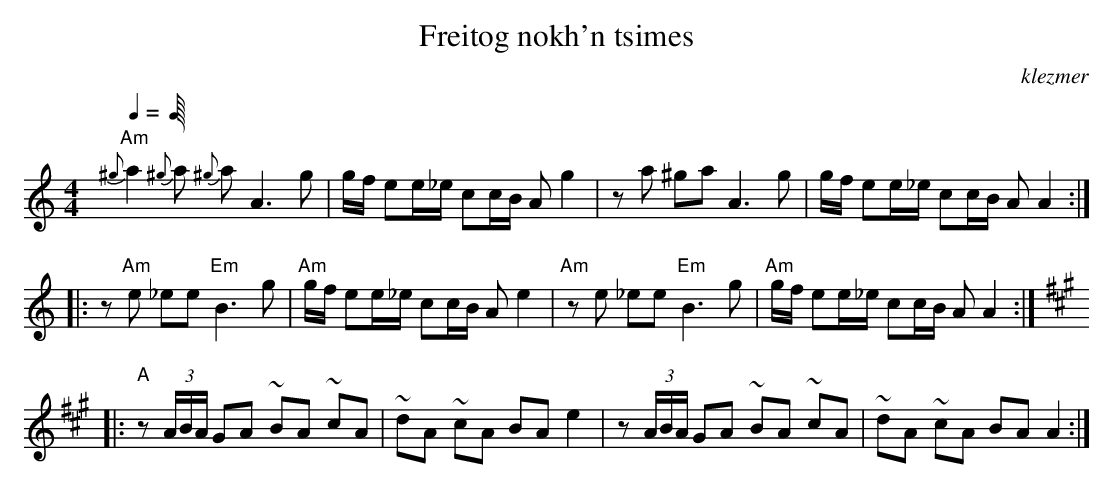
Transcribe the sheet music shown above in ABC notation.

X:1
T:Freitog nokh'n tsimes
O:klezmer
M:4/4
L:1/8
Q:1/4=
K:Am
V:1
{^g}"Am" a2 {^g}a {^g}a A3 g|g/f/ ee/_e/ cc/B/ Ag2 |za ^ga A3 g|g/f/ ee/_e/ cc/B/ AA2 :| |:
z"Am" e _ee "Em" B3 g|"Am" g/f/ ee/_e/ cc/B/ Ae2 |"Am" ze _ee "Em" B3 g|"Am" g/f/ ee/_e/ cc/B/ AA2 :| |:
K:A
"A" z (3A/B/A/ GA ~BA ~cA |~dA ~cA BA e2 |z (3A/B/A/ GA ~BA ~cA |~dA ~cA BA A2 :|
